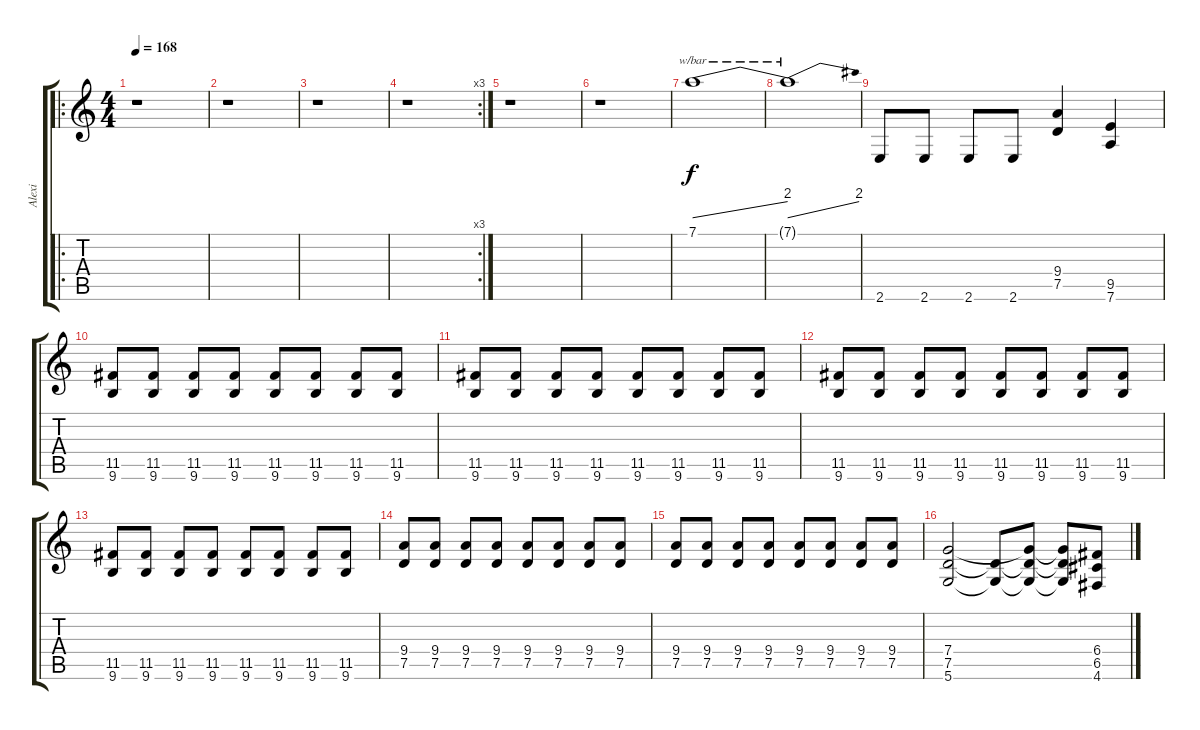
\track ("Alexi " "Alexi ") {instrument distortionguitar}
\staff {score tabs}
\tuning (D4 A3 F3 C3 G2 D2) {hide}
\ro
\ts (4 4)
\tempo 168
\clef g2
\ks c
r.1{dy f} |
r.1 |
r.1 |
\rc 3
r.1 |
r.1 |
r.1 |
7.1.1{tbe (dive default 0 0 60 8)} |
7.1{t}.1{tbe (dive default 0 0 60 8)} |
2.6.8 2.6.8 2.6.8 2.6.8 (9.4 7.5).4 (9.5 7.6).4 |
(11.5 9.6).8 (11.5 9.6).8 (11.5 9.6).8 (11.5 9.6).8 (11.5 9.6).8 (11.5 9.6).8 (11.5 9.6).8 (11.5 9.6).8 |
(11.5 9.6).8 (11.5 9.6).8 (11.5 9.6).8 (11.5 9.6).8 (11.5 9.6).8 (11.5 9.6).8 (11.5 9.6).8 (11.5 9.6).8 |
(11.5 9.6).8 (11.5 9.6).8 (11.5 9.6).8 (11.5 9.6).8 (11.5 9.6).8 (11.5 9.6).8 (11.5 9.6).8 (11.5 9.6).8 |
(11.5 9.6).8 (11.5 9.6).8 (11.5 9.6).8 (11.5 9.6).8 (11.5 9.6).8 (11.5 9.6).8 (11.5 9.6).8 (11.5 9.6).8 |
(9.4 7.5).8 (9.4 7.5).8 (9.4 7.5).8 (9.4 7.5).8 (9.4 7.5).8 (9.4 7.5).8 (9.4 7.5).8 (9.4 7.5).8 |
(9.4 7.5).8 (9.4 7.5).8 (9.4 7.5).8 (9.4 7.5).8 (9.4 7.5).8 (9.4 7.5).8 (9.4 7.5).8 (9.4 7.5).8 |
(7.4 7.5 5.6).2 (7.5{t} 5.6{t}).8 (7.4{t} 7.5{t} 5.6{t}).8 (7.4{t} 7.5{t} 5.6{t}).8 (6.4 6.5 4.6).8
